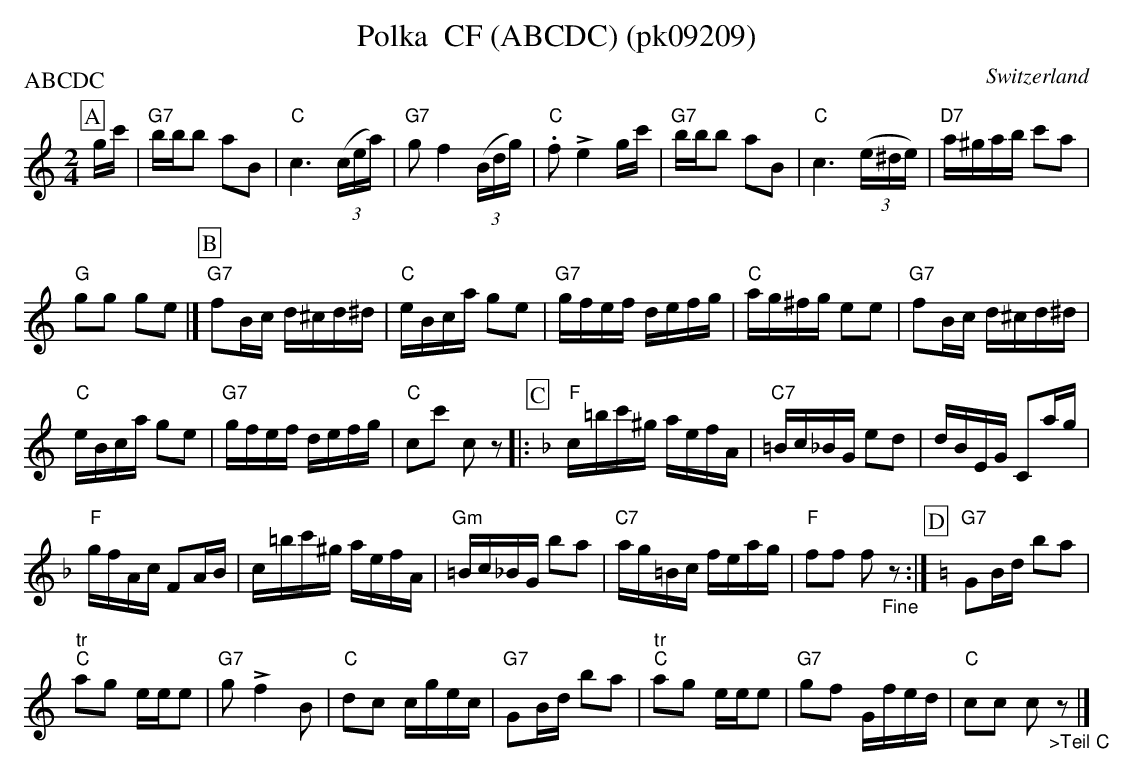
X:1
T: Polka  CF (ABCDC) (pk09209)
P:ABCDC
M:2/4
L:1/16
O:Switzerland
K:C major
[P:A] gc' | "G7"bbb2 a2B2 | "C"c6 ((3cea) | "G7"g2f4 ((3Bdg) | "C".f2!>!e4 gc' | "G7"bbb2 a2B2 | "C"c6 ((3e^de) | "D7"a^gab c'2a2 |
"G"g2g2 g2e2 |] [P:B] "G7"f2Bc d^cd^d | "C"eBca g2e2 | "G7"gfef defg | "C"ag^fg e2e2 | "G7"f2Bc d^cd^d |
"C"eBca g2e2 | "G7"gfef defg  | "C"c2c'2 c2z2 |: [P:C] [K:F]  "F"c=bc'^g aefA | "C7"=Bc_BG e2d2 | dBEG C2ag |
"F"gfAc F2AB | c=bc'^g aefA | "Gm"=Bc_BG b2a2 | "C7"ag=Bc feag | "F"f2f2 f2"_Fine"z2 :| [P:D] [K:C] "G7"G2Bd b2a2 |
"tr""C"a2g2 eee2 | "G7"g2!>!f4B2 | "C"d2c2 cgec | "G7"G2Bd b2a2 | "tr""C"a2g2 eee2 | "G7"g2f2 Gfed | "C"c2c2 c2"_>Teil C"z2 |]
